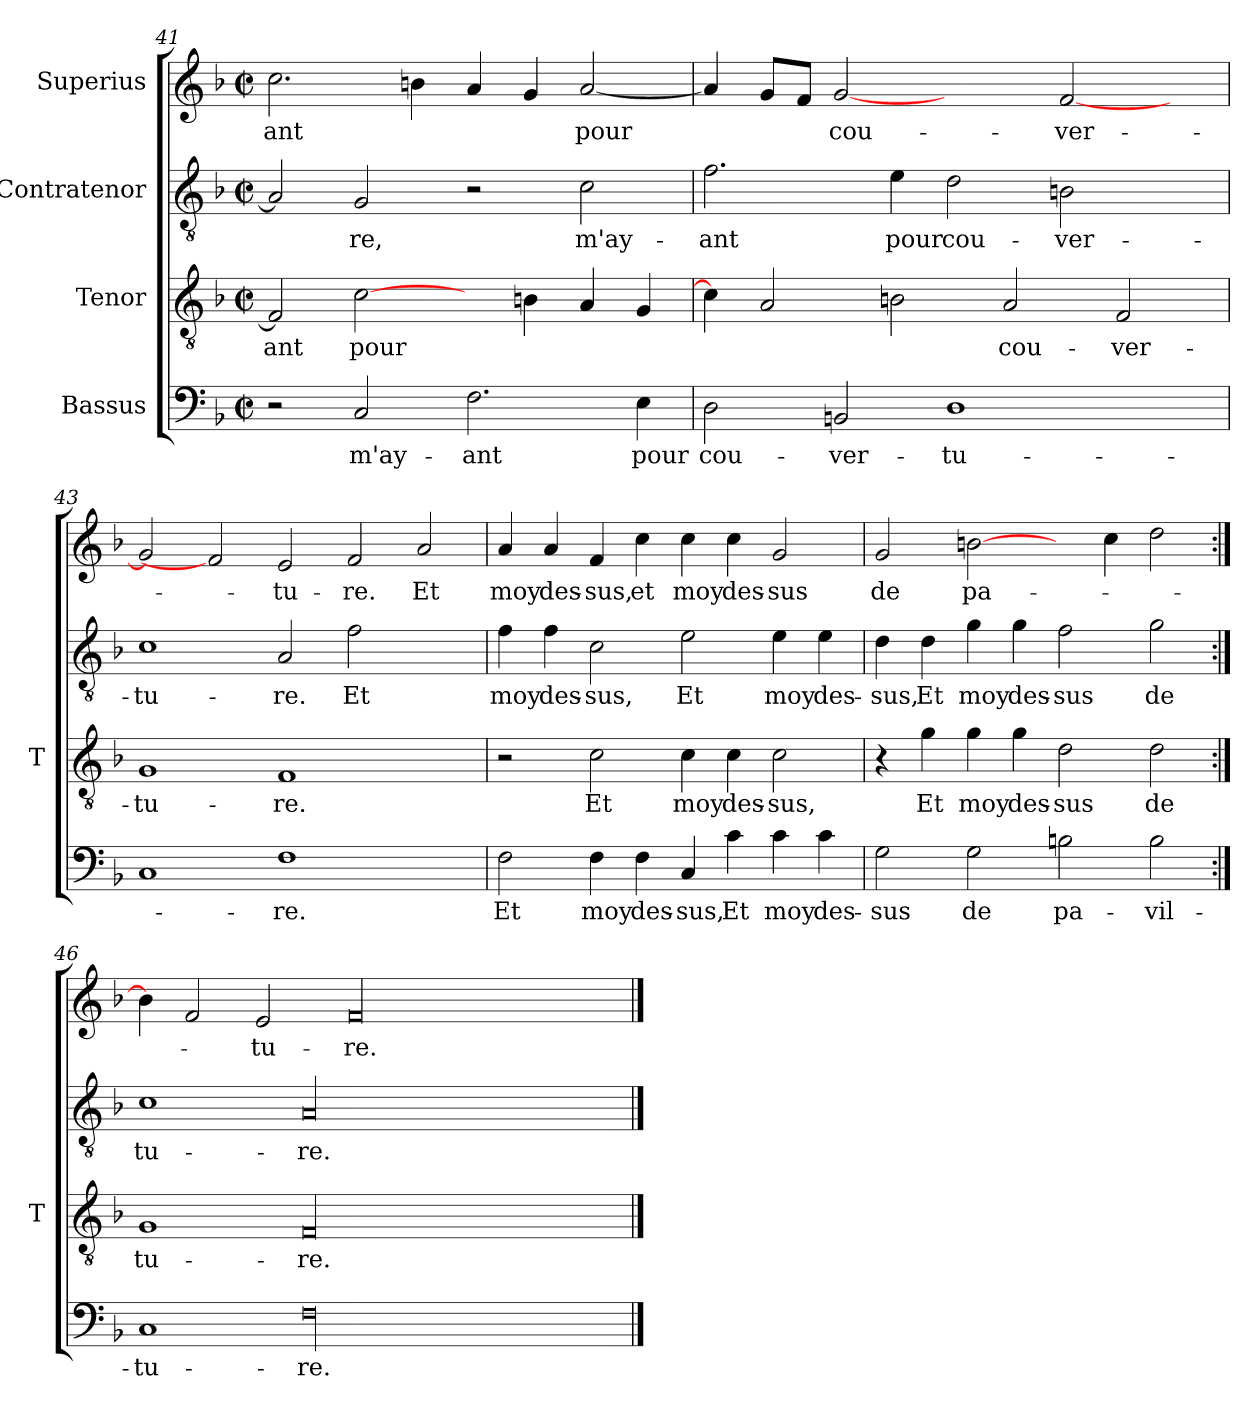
**kern	**text	**kern	**text	**kern	**text	**kern	**text
*part4	*part4	*part3	*part3	*part2	*part2	*part1	*part1
*staff4	*staff4	*staff3	*staff3	*staff2	*staff2	*staff1	*staff1
*I"Bassus	*	*I"Tenor	*	*I"Contratenor	*	*I"Superius	*
*	*	*I'T	*	*	*	*	*
*clefF4	*	*clefGv2	*	*clefGv2	*	*clefG2	*
*k[b-]	*	*k[b-]	*	*k[b-]	*	*k[b-]	*
*F:	*	*F:	*	*F:	*	*F:	*
*M2/2	*	*M2/2	*	*M2/2	*	*M2/2	*
*met(c|)	*	*met(c|)	*	*met(c|)	*	*met(c|)	*
=41	=41	=41	=41	=41	=41	=41	=41
2r	.	2F]	-ant	2A]	.	2.cc	-ant
2C	m'ay-	[2c	-pour	2G	-re,	.	.
.	.	.	.	.	.	4bn	.
2.F	-ant	4ryy	.	2r	.	4a	.
.	.	4Bn	.	.	.	4g	.
.	.	4A	.	2c	m'ay-	[2a	-pour
4E	-pour	4G	.	.	.	.	.
=42	=42	=42	=42	=42	=42	=42	=42
2D	cou-	4c]	.	2.f	-ant	4a]	.
.	.	2A	.	.	.	8gL	.
.	.	.	.	.	.	8fJ	.
2BBn	ver-	.	.	.	.	[2g	cou-
.	.	2Bn	.	4e	-pour	.	.
1D	tu-	.	.	2d	cou-	2ryy	.
.	.	2A	cou-	.	.	.	.
.	.	.	.	2Bn	ver-	[2f	ver-
.	.	2F	ver-	.	.	.	.
4ryy	.	.	.	4ryy	.	4ryy	.
=43	=43	=43	=43	=43	=43	=43	=43
1C	.	1G	tu-	1c	tu-	2g]	.
.	.	.	.	.	.	2f]	.
1F	-re.	1F	-re.	2A	-re.	2e	tu-
.	.	.	.	2f	-Et	2f	-re.
2ryy	.	2ryy	.	2ryy	.	2a	-Et
!!LO:LB:g=z
=44	=44	=44	=44	=44	=44	=44	=44
2F	-Et	2r	.	4f	-moy	4a	-moy
.	.	.	.	4f	des-	4a	des-
4F	-moy	2c	-Et	2c	-sus,	4f	-sus,
4F	des-	.	.	.	.	4cc	-et
4C	-sus,	4c	-moy	2e	-Et	4cc	-moy
4c	-Et	4c	des-	.	.	4cc	des-
4c	-moy	2c	-sus,	4e	-moy	2g	-sus
4c	des-	.	.	4e	des-	.	.
=45	=45	=45	=45	=45	=45	=45	=45
2G	-sus	4r	.	4d	-sus,	2g	-de
.	.	4g	-Et	4d	-Et	.	.
2G	-de	4g	-moy	4g	-moy	[2bn	pa-
.	.	4g	des-	4g	des-	.	.
2Bn	pa-	2d	-sus	2f	-sus	4ryy	.
.	.	.	.	.	.	4cc	.
2B	-vil -	2d	-de	2g	-de	2dd	.
=46:|!	=46:|!	=46:|!	=46:|!	=46:|!	=46:|!	=46:|!	=46:|!
1C	- tu-	1G	- tu-	1c	- tu-	4b]	.
.	.	.	.	.	.	2f	.
.	.	.	.	.	.	2e	- tu-
00F	-re.	00F	-re.	00A	-re.	.	.
.	.	.	.	.	.	00f	-re.
4ryy	.	4ryy	.	4ryy	.	.	.
==	==	==	==	==	==	==	==
*-	*-	*-	*-	*-	*-	*-	*-
